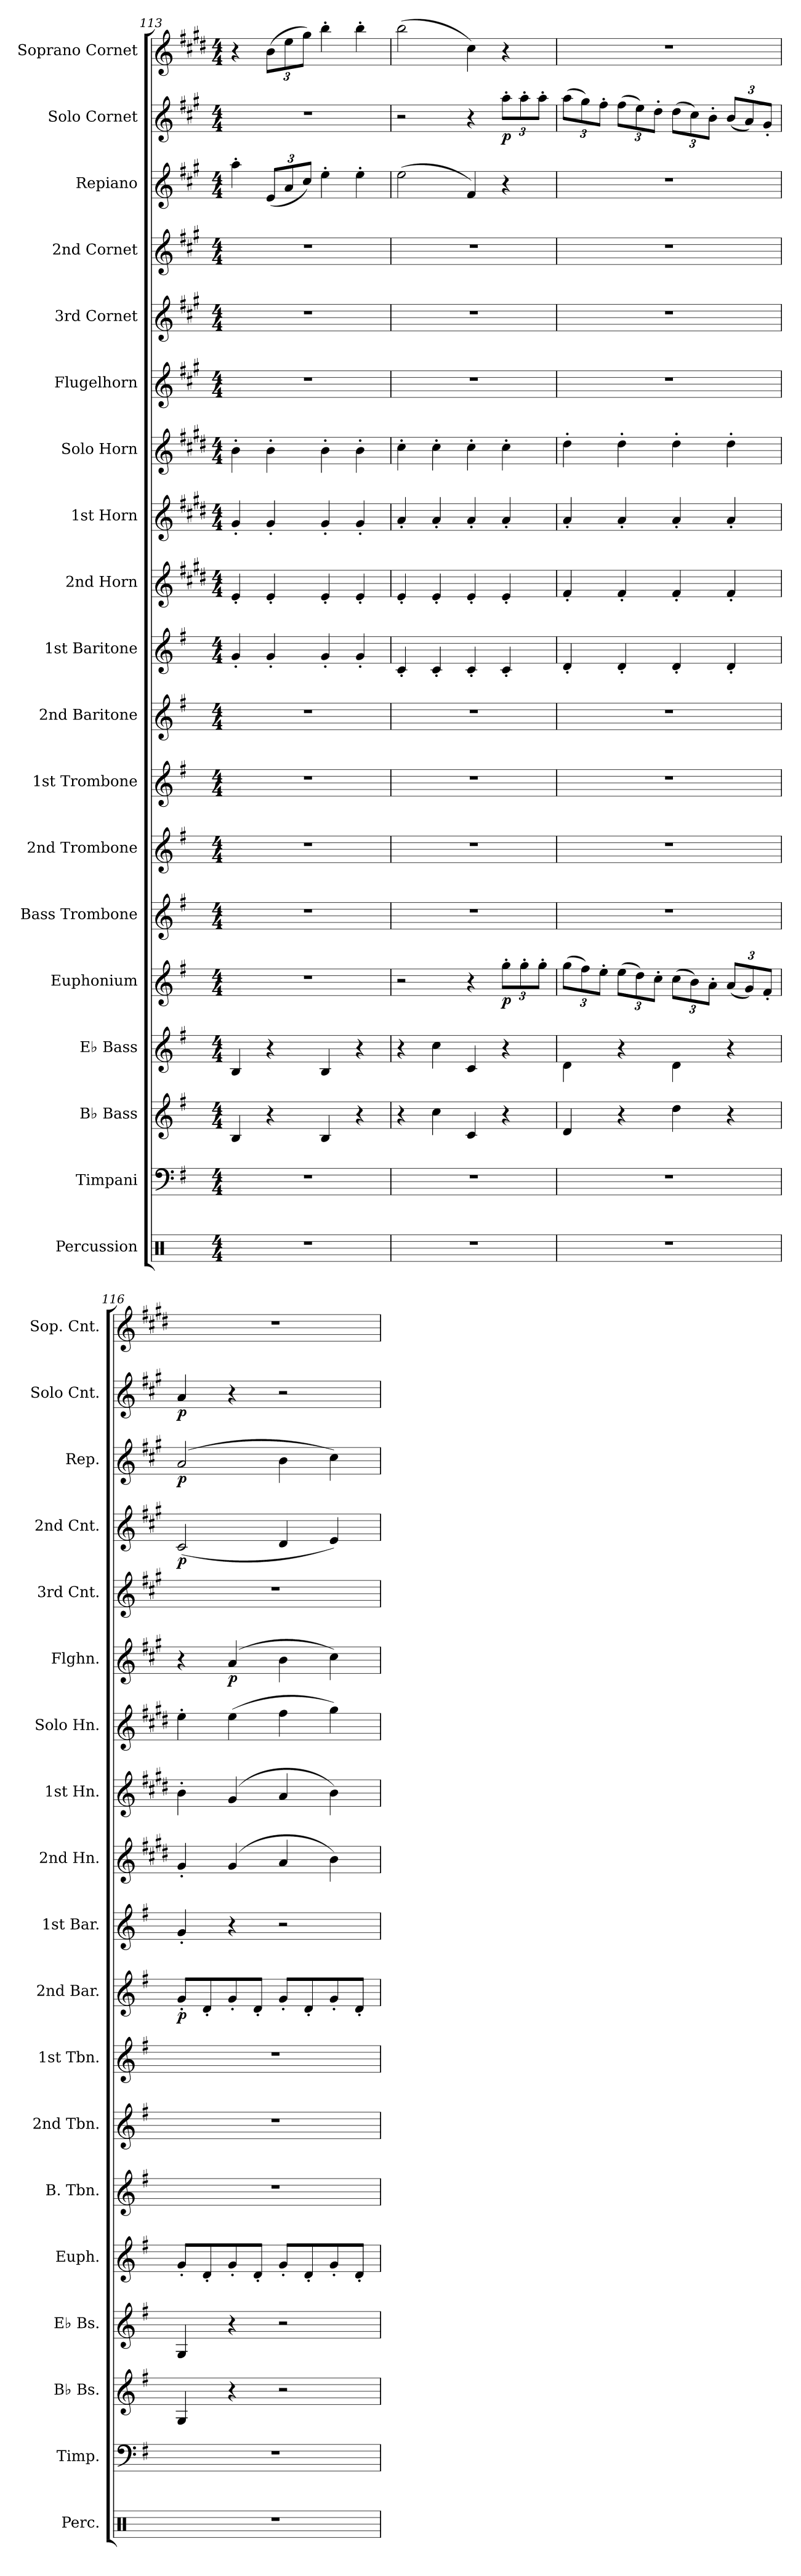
**kern	**kern	**kern	**kern	**kern	**dynam	**kern	**kern	**kern	**kern	**dynam	**kern	**kern	**kern	**kern	**kern	**dynam	**kern	**kern	**dynam	**kern	**dynam	**kern	**dynam	**kern
*part19	*part18	*part17	*part16	*part15	*part15	*part14	*part13	*part12	*part11	*part11	*part10	*part9	*part8	*part7	*part6	*part6	*part5	*part4	*part4	*part3	*part3	*part2	*part2	*part1
*staff19	*staff18	*staff17	*staff16	*staff15	*staff15	*staff14	*staff13	*staff12	*staff11	*staff11	*staff10	*staff9	*staff8	*staff7	*staff6	*staff6	*staff5	*staff4	*staff4	*staff3	*staff3	*staff2	*staff2	*staff1
*I"Percussion	*I"Timpani	*I"B♭ Bass	*I"E♭ Bass	*I"Euphonium	*	*I"Bass Trombone	*I"2nd Trombone	*I"1st Trombone	*I"2nd Baritone	*	*I"1st Baritone	*I"2nd Horn	*I"1st Horn	*I"Solo Horn	*I"Flugelhorn	*	*I"3rd Cornet	*I"2nd Cornet	*	*I"Repiano	*	*I"Solo Cornet	*	*I"Soprano Cornet
*I'Perc.	*I'Timp.	*I'B♭ Bs.	*I'E♭ Bs.	*I'Euph.	*	*I'B. Tbn.	*I'2nd Tbn.	*I'1st Tbn.	*I'2nd Bar.	*	*I'1st Bar.	*I'2nd Hn.	*I'1st Hn.	*I'Solo Hn.	*I'Flghn.	*	*I'3rd Cnt.	*I'2nd Cnt.	*	*I'Rep.	*	*I'Solo Cnt.	*	*I'Sop. Cnt.
*clefX	*clefF4	*clefG2	*clefG2	*clefG2	*	*clefG2	*clefG2	*clefG2	*clefG2	*	*clefG2	*clefG2	*clefG2	*clefG2	*clefG2	*	*clefG2	*clefG2	*	*clefG2	*	*clefG2	*	*clefG2
*	*	*ITrd15c26	*ITrd12c21	*ITrd8c14	*	*ITrd12c21	*ITrd8c14	*ITrd8c14	*ITrd8c14	*	*ITrd8c14	*ITrd5c9	*ITrd5c9	*ITrd5c9	*ITrd1c2	*	*ITrd1c2	*ITrd1c2	*	*ITrd1c2	*	*ITrd1c2	*	*ITrd-2c-3
*k[]	*k[f#]	*k[f#]	*k[f#]	*k[f#]	*	*k[f#]	*k[f#]	*k[f#]	*k[f#]	*	*k[f#]	*k[f#]	*k[f#]	*k[f#]	*k[f#]	*	*k[f#]	*k[f#]	*	*k[f#]	*	*k[f#]	*	*k[f#]
*M4/4	*M4/4	*M4/4	*M4/4	*M4/4	*	*M4/4	*M4/4	*M4/4	*M4/4	*	*M4/4	*M4/4	*M4/4	*M4/4	*M4/4	*	*M4/4	*M4/4	*	*M4/4	*	*M4/4	*	*M4/4
=113	=113	=113	=113	=113	=113	=113	=113	=113	=113	=113	=113	=113	=113	=113	=113	=113	=113	=113	=113	=113	=113	=113	=113	=113
1r	1r	4BBB/	4BB/	1r	.	1r	1r	1r	1r	.	4G'/	4G'/	4B'/	4d'\	1r	.	1r	1r	.	4gg'\	.	1r	.	4r
*	*	*	*	*	*	*	*	*	*	*	*	*	*	*	*	*	*	*	*	*Xbrackettup	*	*	*	*Xbrackettup
.	.	4r	4r	.	.	.	.	.	.	.	4G'/	4G'/	4B'/	4d'\	.	.	.	.	.	(<12d/L	.	.	.	(>12dd\L
.	.	.	.	.	.	.	.	.	.	.	.	.	.	.	.	.	.	.	.	12g/	.	.	.	12gg\
.	.	.	.	.	.	.	.	.	.	.	.	.	.	.	.	.	.	.	.	12b/J)	.	.	.	12bb\J)
.	.	4BBB/	4BB/	.	.	.	.	.	.	.	4G'/	4G'/	4B'/	4d'\	.	.	.	.	.	4dd'\	.	.	.	4ddd'\
.	.	4r	4r	.	.	.	.	.	.	.	4G'/	4G'/	4B'/	4d'\	.	.	.	.	.	4dd'\	.	.	.	4ddd'\
=114	=114	=114	=114	=114	=114	=114	=114	=114	=114	=114	=114	=114	=114	=114	=114	=114	=114	=114	=114	=114	=114	=114	=114	=114
1r	1r	4r	4r	2r	.	1r	1r	1r	1r	.	4C'/	4G'/	4c'/	4e'\	1r	.	1r	1r	.	(>2dd\	.	2r	.	(>2ddd\
.	.	4C\	4c\	.	.	.	.	.	.	.	4C'/	4G'/	4c'/	4e'\	.	.	.	.	.	.	.	.	.	.
.	.	4CC/	4C/	4r	.	.	.	.	.	.	4C'/	4G'/	4c'/	4e'\	.	.	.	.	.	4e/)	.	4r	.	4ee\)
*	*	*	*	*Xbrackettup	*	*	*	*	*	*	*	*	*	*	*	*	*	*	*	*	*	*Xbrackettup	*	*
!	!	!	!	!	!LO:DY:b	!	!	!	!	!	!	!	!	!	!	!	!	!	!	!	!	!	!LO:DY:b	!
.	.	4r	4r	12g'\L	p	.	.	.	.	.	4C'/	4G'/	4c'/	4e'\	.	.	.	.	.	4r	.	12gg'\L	p	4r
.	.	.	.	12g'\	.	.	.	.	.	.	.	.	.	.	.	.	.	.	.	.	.	12gg'\	.	.
.	.	.	.	12g'\J	.	.	.	.	.	.	.	.	.	.	.	.	.	.	.	.	.	12gg'\J	.	.
!!LO:PB:g=z
=115	=115	=115	=115	=115	=115	=115	=115	=115	=115	=115	=115	=115	=115	=115	=115	=115	=115	=115	=115	=115	=115	=115	=115	=115
1r	1r	4DD/	4D\	(>12g\L	.	1r	1r	1r	1r	.	4D'/	4A'/	4c'/	4f#'\	1r	.	1r	1r	.	1r	.	(>12gg\L	.	1r
.	.	.	.	12f#\)	.	.	.	.	.	.	.	.	.	.	.	.	.	.	.	.	.	12ff#\)	.	.
.	.	.	.	12e'\J	.	.	.	.	.	.	.	.	.	.	.	.	.	.	.	.	.	12ee'\J	.	.
.	.	4r	4r	(>12e\L	.	.	.	.	.	.	4D'/	4A'/	4c'/	4f#'\	.	.	.	.	.	.	.	(>12ee\L	.	.
.	.	.	.	12d\)	.	.	.	.	.	.	.	.	.	.	.	.	.	.	.	.	.	12dd\)	.	.
.	.	.	.	12c'\J	.	.	.	.	.	.	.	.	.	.	.	.	.	.	.	.	.	12cc'\J	.	.
.	.	4D\	4D\	(>12c\L	.	.	.	.	.	.	4D'/	4A'/	4c'/	4f#'\	.	.	.	.	.	.	.	(>12cc\L	.	.
.	.	.	.	12B\)	.	.	.	.	.	.	.	.	.	.	.	.	.	.	.	.	.	12b\)	.	.
.	.	.	.	12A'\J	.	.	.	.	.	.	.	.	.	.	.	.	.	.	.	.	.	12a'\J	.	.
.	.	4r	4r	(<12A/L	.	.	.	.	.	.	4D'/	4A'/	4c'/	4f#'\	.	.	.	.	.	.	.	(<12a/L	.	.
.	.	.	.	12G/)	.	.	.	.	.	.	.	.	.	.	.	.	.	.	.	.	.	12g/)	.	.
.	.	.	.	12F#'/J	.	.	.	.	.	.	.	.	.	.	.	.	.	.	.	.	.	12f#'/J	.	.
=116	=116	=116	=116	=116	=116	=116	=116	=116	=116	=116	=116	=116	=116	=116	=116	=116	=116	=116	=116	=116	=116	=116	=116	=116
!	!	!	!	!	!	!	!	!	!	!LO:DY:b	!	!	!	!	!	!	!	!	!LO:DY:b	!	!LO:DY:b	!	!LO:DY:b	!
1r	1r	4GGG/	4GG/	8G'/L	.	1r	1r	1r	8G'/L	p	4G'/	4B'/	4d'\	4g'\	4r	.	1r	(<2B/	p	(>2g/	p	4g/	p	1r
.	.	.	.	8D'/	.	.	.	.	8D'/	.	.	.	.	.	.	.	.	.	.	.	.	.	.	.
!	!	!	!	!	!	!	!	!	!	!	!	!	!	!	!	!LO:DY:b	!	!	!	!	!	!	!	!
.	.	4r	4r	8G'/	.	.	.	.	8G'/	.	4r	(>4B/	(>4B/	(>4g\	(>4g/	p	.	.	.	.	.	4r	.	.
.	.	.	.	8D'/J	.	.	.	.	8D'/J	.	.	.	.	.	.	.	.	.	.	.	.	.	.	.
.	.	2r	2r	8G'/L	.	.	.	.	8G'/L	.	2r	4c/	4c/	4a\	4a\	.	.	4c/	.	4a\	.	2r	.	.
.	.	.	.	8D'/	.	.	.	.	8D'/	.	.	.	.	.	.	.	.	.	.	.	.	.	.	.
.	.	.	.	8G'/	.	.	.	.	8G'/	.	.	4d\)	4d\)	4b\)	4b\)	.	.	4d/)	.	4b\)	.	.	.	.
.	.	.	.	8D'/J	.	.	.	.	8D'/J	.	.	.	.	.	.	.	.	.	.	.	.	.	.	.
=	=	=	=	=	=	=	=	=	=	=	=	=	=	=	=	=	=	=	=	=	=	=	=	=
*-	*-	*-	*-	*-	*-	*-	*-	*-	*-	*-	*-	*-	*-	*-	*-	*-	*-	*-	*-	*-	*-	*-	*-	*-
